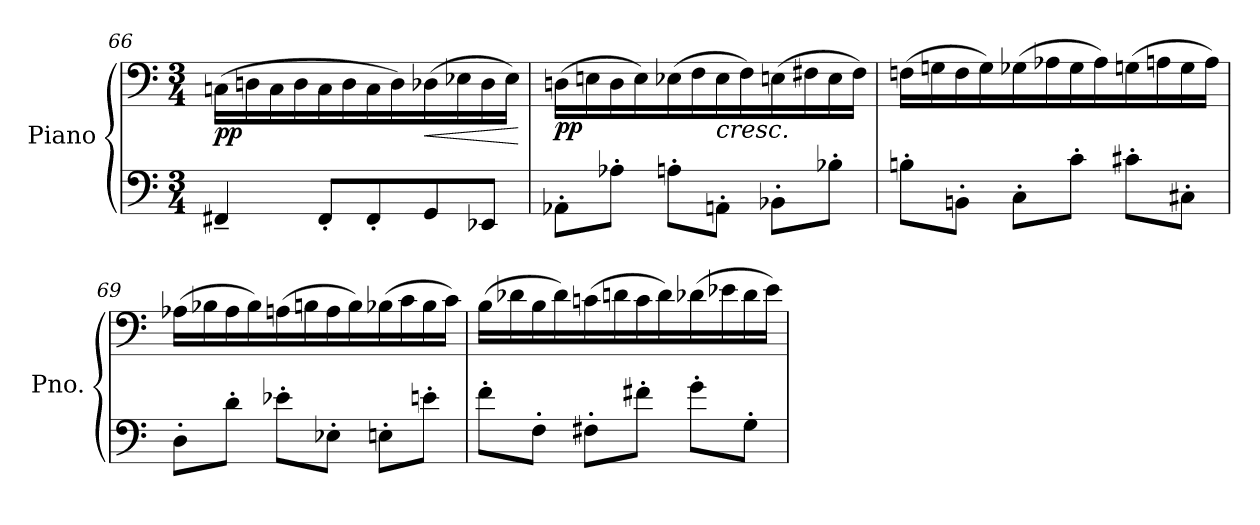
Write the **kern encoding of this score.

**kern	**kern	**dynam
*part1	*part1	*part1
*staff2	*staff1	*staff1/2
*I"Piano	*	*
*I'Pno.	*	*
*clefF4	*clefF4	*
*k[]	*k[]	*
*M3/4	*M3/4	*
=66	=66	=66
!	!	!LO:DY:b
4FF#X~/	(16Cn\LL	pp
.	16Dn\	.
.	16C\	.
.	16D\	.
8FF#'/L	16C\	.
.	16D\	.
8FF#'/	16C\	.
.	16D\)	.
!	!	!LO:HP:b
8GG/	(16D-X\	<
.	16E-X\	.
8EE-X/J	16D-\	.
.	16E-\JJ)	.
.	.	[
=67	=67	=67
!	!	!LO:DY:b
8AA-X'\L	(16Dn\LL	pp
.	16En\	.
8A-X'\J	16D\	.
.	16E\)	.
8An'\L	(16E-X\	.
.	16F\	.
!	!	!LO:HP:b
8AAn'\J	16E-\	<
.	16F\)	.
8BB-X'\L	(16En\	.
.	16F#X\	.
8B-X'\J	16E\	.
.	16F#\JJ)	.
!!LO:LB:g=z
=68	=68	=68
8Bn'\L	(16Fn\LL	.
.	16Gn\	.
8BBn'\J	16F\	.
.	16G\)	.
8C'\L	(16G-X\	.
.	16A-X\	.
8c'\J	16G-\	.
.	16A-\)	.
8c#X'\L	(16Gn\	.
.	16An\	.
8C#X'\J	16G\	.
.	16A\JJ)	.
=69	=69	=69
8D'\L	(16A-X\LL	.
!	!	!LO:DY:b
.	16B-X\	other-dynamics
8d'\J	16A-\	.
.	16B-\)	.
8e-X'\L	(16An\	.
.	16Bn\	.
8E-X'\J	16A\	.
.	16B\)	.
8En'\L	(16B-X\	.
.	16c\	.
8en'\J	16B-\	.
.	16c\JJ)	.
=70	=70	=70
8f'\L	(16B\LL	.
.	16d-X\	.
8F'\J	16B\	.
.	16d-\)	.
8F#X'\L	(16cn\	.
.	16dn\	.
8f#X'\J	16c\	.
.	16d\)	.
8g'\L	(16d-X\	.
.	16e-X\	.
8G'\J	16d-\	.
.	16e-\JJ)	.
.	.	[
=	=	=
*-	*-	*-
